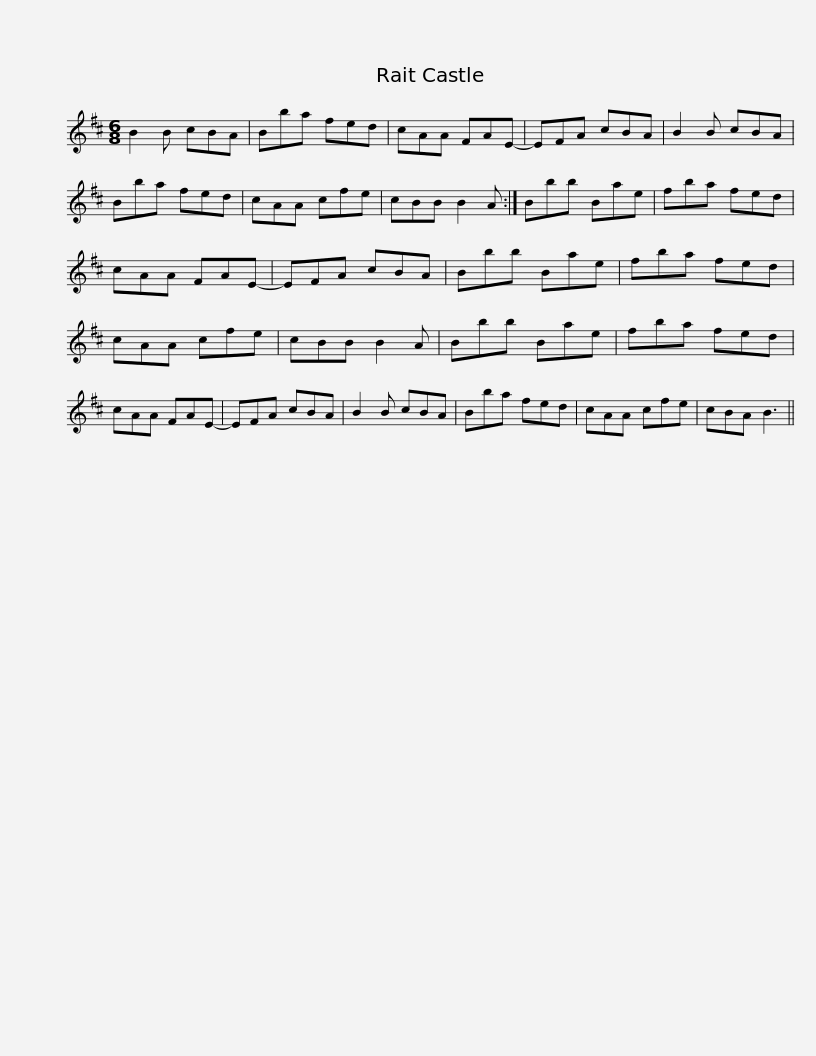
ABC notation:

X:1
L:1/8
M:6/8
I:linebreak $
K:Bmin
V:1 treble
V:1
 B2 B cBA | Bba fed | cAA FAE- | EFA cBA | B2 B cBA | %5
 Bba fed | cAA cfe |$ cBB B2 A :| Bbb Bae | fba fed | %10
 cAA FAE- | EFA cBA | Bbb Bae | fba fed |$ cAA cfe | %15
 cBB B2 A | Bbb Bae | fba fed | cAA FAE- | EFA cBA | %20
 B2 B cBA |$ Bba fed | cAA cfe | cBA B3 || %24
